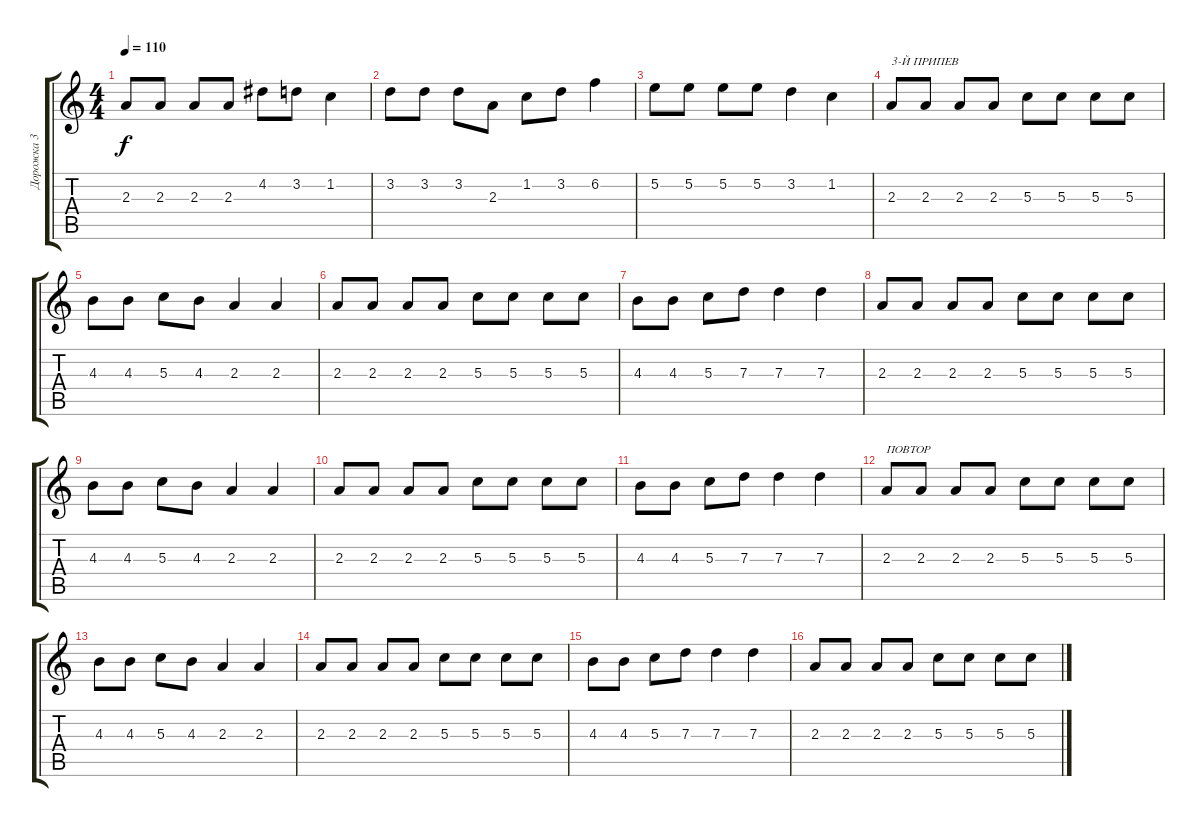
\track ("Дорожка 3" "Дорожка 3") {instrument acousticguitarsteel}
\staff {score tabs}
\tuning (E4 B3 G3 D3 A2 E2) {hide}
\ts (4 4)
\tempo 110
\clef g2
\ks c
2.3.8{dy f} 2.3.8 2.3.8 2.3.8 4.2.8 3.2.8 1.2.4 |
3.2.8 3.2.8 3.2.8 2.3.8 1.2.8 3.2.8 6.2.4 |
5.2.8 5.2.8 5.2.8 5.2.8 3.2.4 1.2.4 |
2.3.8{txt "3-Й ПРИПЕВ"} 2.3.8 2.3.8 2.3.8 5.3.8 5.3.8 5.3.8 5.3.8 |
4.3.8 4.3.8 5.3.8 4.3.8 2.3.4 2.3.4 |
2.3.8 2.3.8 2.3.8 2.3.8 5.3.8 5.3.8 5.3.8 5.3.8 |
4.3.8 4.3.8 5.3.8 7.3.8 7.3.4 7.3.4 |
2.3.8 2.3.8 2.3.8 2.3.8 5.3.8 5.3.8 5.3.8 5.3.8 |
4.3.8 4.3.8 5.3.8 4.3.8 2.3.4 2.3.4 |
2.3.8 2.3.8 2.3.8 2.3.8 5.3.8 5.3.8 5.3.8 5.3.8 |
4.3.8 4.3.8 5.3.8 7.3.8 7.3.4 7.3.4 |
2.3.8{txt "ПОВТОР"} 2.3.8 2.3.8 2.3.8 5.3.8 5.3.8 5.3.8 5.3.8 |
4.3.8 4.3.8 5.3.8 4.3.8 2.3.4 2.3.4 |
2.3.8 2.3.8 2.3.8 2.3.8 5.3.8 5.3.8 5.3.8 5.3.8 |
4.3.8 4.3.8 5.3.8 7.3.8 7.3.4 7.3.4 |
2.3.8 2.3.8 2.3.8 2.3.8 5.3.8 5.3.8 5.3.8 5.3.8
